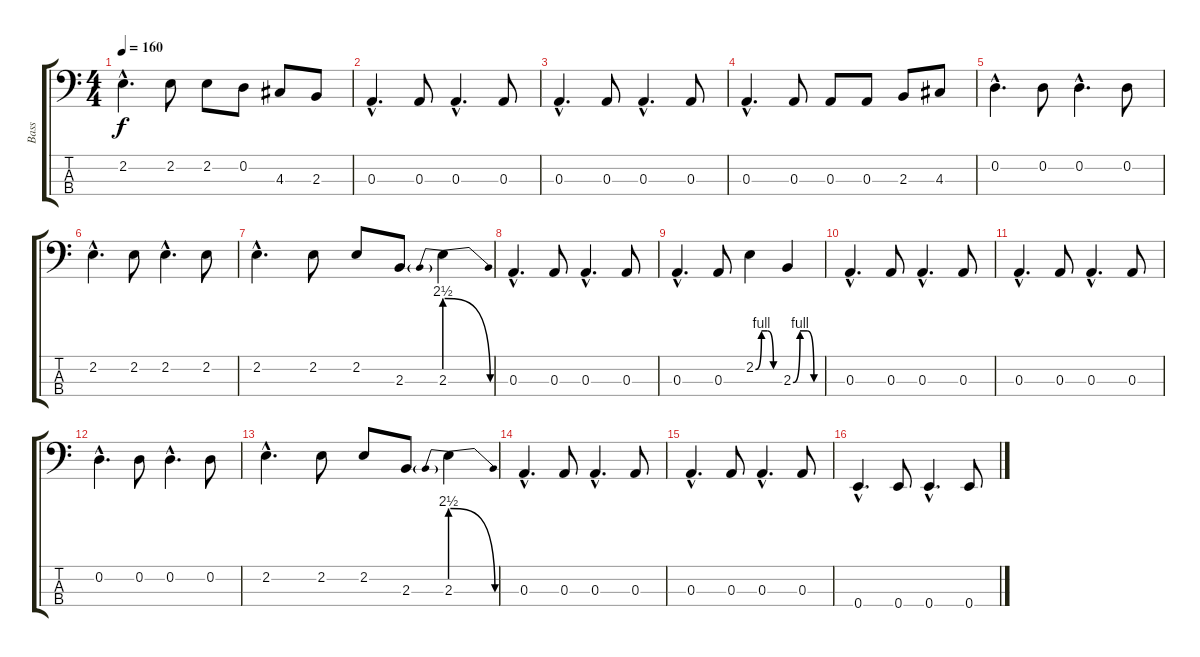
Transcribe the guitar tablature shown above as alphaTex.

\track ("Bass" "Bass") {instrument electricbasspick}
\staff {score tabs}
\tuning (G2 D2 A1 E1) {hide}
\ts (4 4)
\tempo 160
\clef f4
\ks c
2.2{hac}.4{d dy f} 2.2.8 2.2.8 0.2.8 4.3.8 2.3.8 |
0.3{hac}.4{d} 0.3.8 0.3{hac}.4{d} 0.3.8 |
0.3{hac}.4{d} 0.3.8 0.3{hac}.4{d} 0.3.8 |
0.3{hac}.4{d} 0.3.8 0.3.8 0.3.8 2.3.8 4.3.8 |
0.2{hac}.4{d} 0.2.8 0.2{hac}.4{d} 0.2.8 |
2.2{hac}.4{d} 2.2.8 2.2{hac}.4{d} 2.2.8 |
2.2{hac}.4{d} 2.2.8 2.2.8 2.3.8 2.3{be (prebendrelease 0 10 60 0)}.4 |
0.3{hac}.4{d} 0.3.8 0.3{hac}.4{d} 0.3.8 |
0.3{hac}.4{d} 0.3.8 2.2{be (custom 0 0 15 4 30 4 45 0 60 0)}.4 2.3{be (custom 0 0 15 4 30 4 45 0 60 0)}.4 |
0.3{hac}.4{d} 0.3.8 0.3{hac}.4{d} 0.3.8 |
0.3{hac}.4{d} 0.3.8 0.3{hac}.4{d} 0.3.8 |
0.2{hac}.4{d} 0.2.8 0.2{hac}.4{d} 0.2.8 |
2.2{hac}.4{d} 2.2.8 2.2.8 2.3.8 2.3{be (prebendrelease 0 10 60 0)}.4 |
0.3{hac}.4{d} 0.3.8 0.3{hac}.4{d} 0.3.8 |
0.3{hac}.4{d} 0.3.8 0.3{hac}.4{d} 0.3.8 |
0.4{hac}.4{d} 0.4.8 0.4{hac}.4{d} 0.4.8
